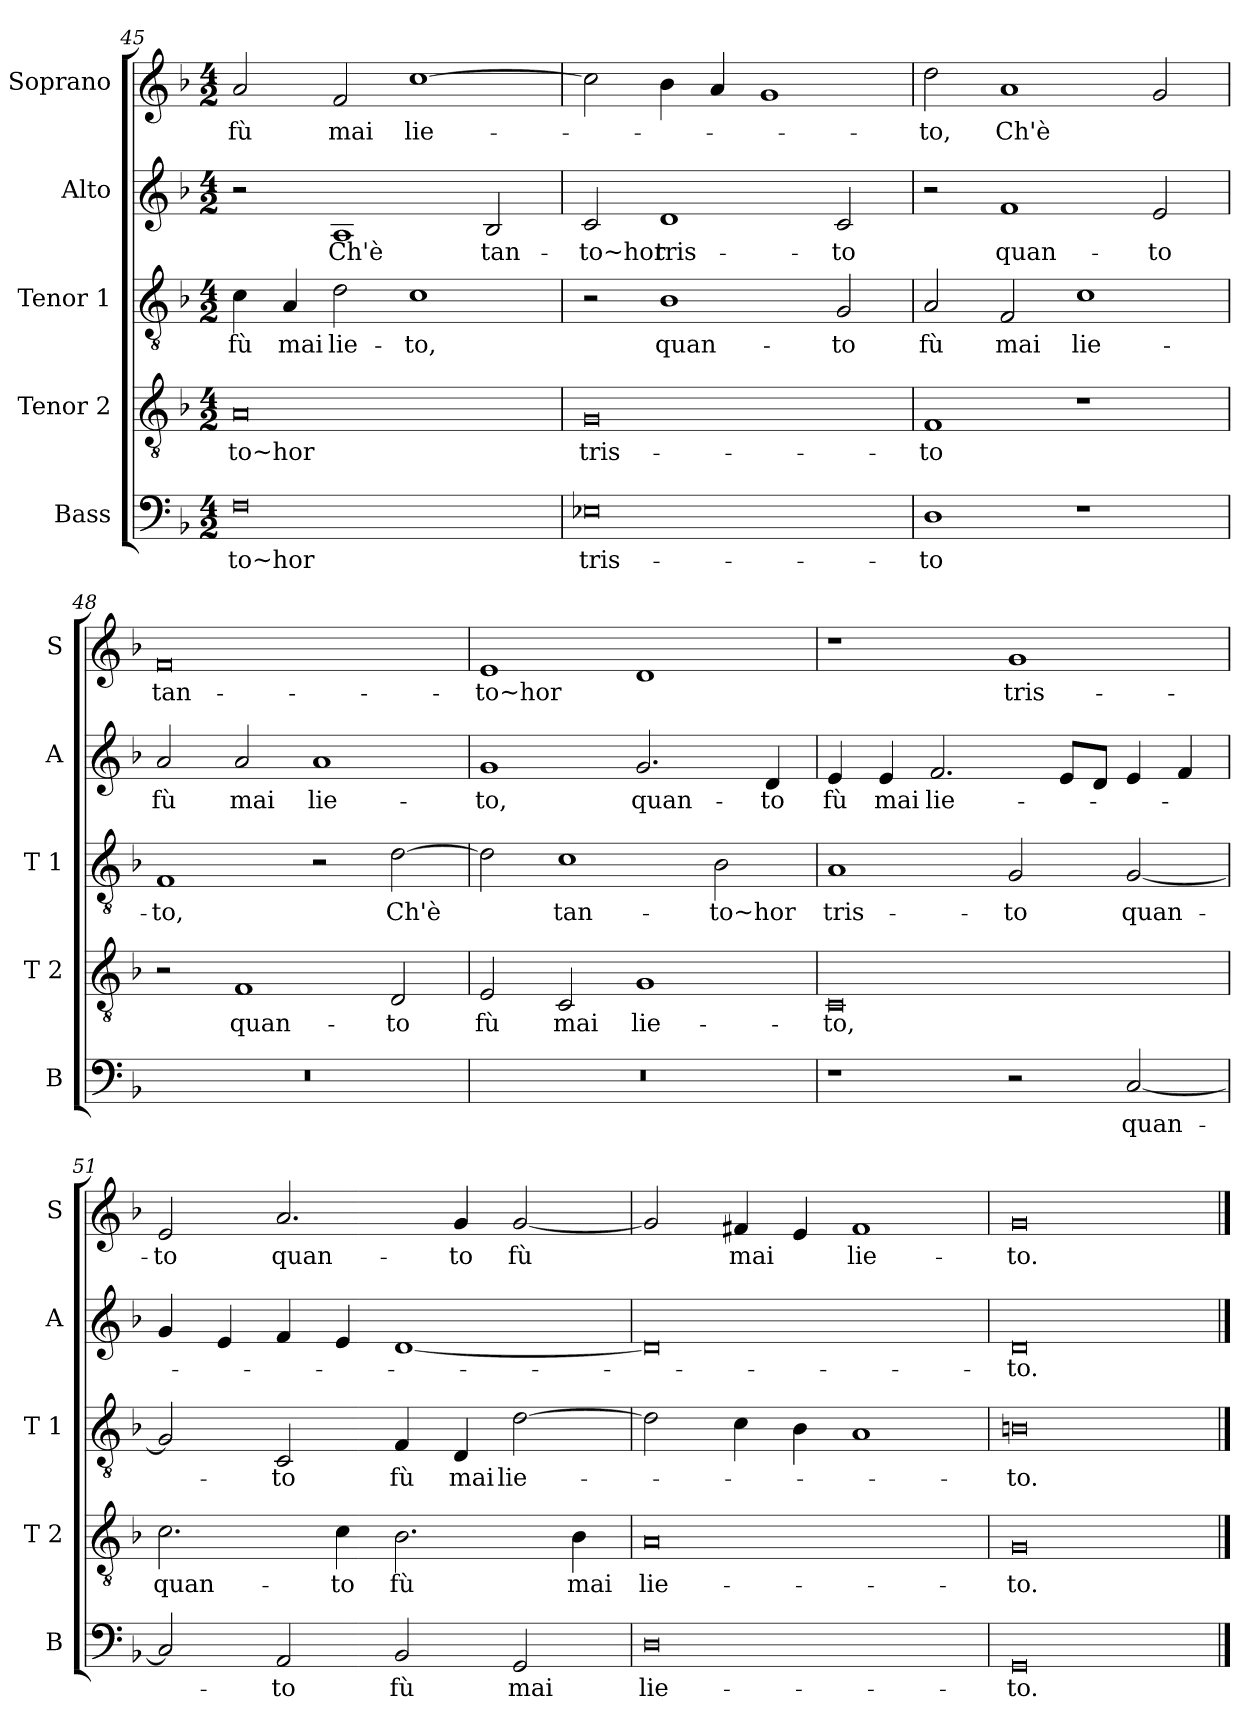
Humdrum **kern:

**kern	**text	**kern	**text	**kern	**text	**kern	**text	**kern	**text
*part5	*part5	*part4	*part4	*part3	*part3	*part2	*part2	*part1	*part1
*staff5	*staff5	*staff4	*staff4	*staff3	*staff3	*staff2	*staff2	*staff1	*staff1
*I"Bass	*	*I"Tenor 2	*	*I"Tenor 1	*	*I"Alto	*	*I"Soprano	*
*I'B	*	*I'T 2	*	*I'T 1	*	*I'A	*	*I'S	*
*clefF4	*	*clefGv2	*	*clefGv2	*	*clefG2	*	*clefG2	*
*k[b-]	*	*k[b-]	*	*k[b-]	*	*k[b-]	*	*k[b-]	*
*F:	*	*F:	*	*F:	*	*F:	*	*F:	*
*M4/2	*	*M4/2	*	*M4/2	*	*M4/2	*	*M4/2	*
=45	=45	=45	=45	=45	=45	=45	=45	=45	=45
!	!LO:LY:b	!	!LO:LY:b	!	!LO:LY:b	!	!	!	!LO:LY:b
0F	-to~hor	0A	-to~hor	4c\	fù	2r	.	2a/	fù
!	!	!	!	!	!LO:LY:b	!	!	!	!
.	.	.	.	4A/	mai	.	.	.	.
!	!	!	!	!	!LO:LY:b	!	!LO:LY:b	!	!LO:LY:b
.	.	.	.	2d\	lie-	1A	Ch'è	2f/	mai
!	!	!	!	!	!LO:LY:b	!	!	!	!LO:LY:b
.	.	.	.	1c	-to,	.	.	[1cc	lie-
!	!	!	!	!	!	!	!LO:LY:b	!	!
.	.	.	.	.	.	2B-/	tan-	.	.
!!LO:LB:g=z
=46	=46	=46	=46	=46	=46	=46	=46	=46	=46
!	!LO:LY:b	!	!LO:LY:b	!	!	!	!LO:LY:b	!	!
0E-X	tris-	0G	tris-	2r	.	2c/	-to~hor	2cc\]	.
!	!	!	!	!	!LO:LY:b	!	!LO:LY:b	!	!
.	.	.	.	1B-	quan-	1d	tris-	4b-\	.
.	.	.	.	.	.	.	.	4a/	.
.	.	.	.	.	.	.	.	1g	.
!	!	!	!	!	!LO:LY:b	!	!LO:LY:b	!	!
.	.	.	.	2G/	-to	2c/	-to	.	.
=47	=47	=47	=47	=47	=47	=47	=47	=47	=47
!	!LO:LY:b	!	!LO:LY:b	!	!LO:LY:b	!	!	!	!LO:LY:b
1D	-to	1F	-to	2A/	fù	2r	.	2dd\	-to,
!	!	!	!	!	!LO:LY:b	!	!LO:LY:b	!	!LO:LY:b
.	.	.	.	2F/	mai	1f	quan-	1a	Ch'è
!	!	!	!	!	!LO:LY:b	!	!	!	!
1r	.	1r	.	1c	lie-	.	.	.	.
!	!	!	!	!	!	!	!LO:LY:b	!	!
.	.	.	.	.	.	2e/	-to	2g/	.
=48	=48	=48	=48	=48	=48	=48	=48	=48	=48
!	!	!	!	!	!LO:LY:b	!	!LO:LY:b	!	!LO:LY:b
0r	.	2r	.	1F	-to,	2a/	fù	0f	tan-
!	!	!	!LO:LY:b	!	!	!	!LO:LY:b	!	!
.	.	1F	quan-	.	.	2a/	mai	.	.
!	!	!	!	!	!	!	!LO:LY:b	!	!
.	.	.	.	2r	.	1a	lie-	.	.
!	!	!	!LO:LY:b	!	!LO:LY:b	!	!	!	!
.	.	2D/	-to	[2d\	Ch'è	.	.	.	.
=49	=49	=49	=49	=49	=49	=49	=49	=49	=49
!	!	!	!LO:LY:b	!	!	!	!LO:LY:b	!	!LO:LY:b
0r	.	2E/	fù	2d\]	.	1g	-to,	1e	-to~hor
!	!	!	!LO:LY:b	!	!LO:LY:b	!	!	!	!
.	.	2C/	mai	1c	tan-	.	.	.	.
!	!	!	!LO:LY:b	!	!	!	!LO:LY:b	!	!
.	.	1G	lie-	.	.	2.g/	quan-	1d	.
!	!	!	!	!	!LO:LY:b	!	!	!	!
.	.	.	.	2B-\	-to~hor	.	.	.	.
!	!	!	!	!	!	!	!LO:LY:b	!	!
.	.	.	.	.	.	4d/	-to	.	.
=50	=50	=50	=50	=50	=50	=50	=50	=50	=50
!	!	!	!LO:LY:b	!	!LO:LY:b	!	!LO:LY:b	!	!
1r	.	0C	-to,	1A	tris-	4e/	fù	1r	.
!	!	!	!	!	!	!	!LO:LY:b	!	!
.	.	.	.	.	.	4e/	mai	.	.
!	!	!	!	!	!	!	!LO:LY:b	!	!
.	.	.	.	.	.	2.f/	lie-	.	.
!	!	!	!	!	!LO:LY:b	!	!	!	!LO:LY:b
2r	.	.	.	2G/	-to	.	.	1g	tris-
.	.	.	.	.	.	8e/L	.	.	.
.	.	.	.	.	.	8d/J	.	.	.
!	!LO:LY:b	!	!	!	!LO:LY:b	!	!	!	!
[2C/	quan-	.	.	[2G/	quan-	4e/	.	.	.
.	.	.	.	.	.	4f/	.	.	.
!!LO:LB:g=z
=51	=51	=51	=51	=51	=51	=51	=51	=51	=51
!	!	!	!LO:LY:b	!	!	!	!	!	!LO:LY:b
2C/]	.	2.c\	quan-	2G/]	.	4g/	.	2e/	-to
.	.	.	.	.	.	4e/	.	.	.
!	!LO:LY:b	!	!	!	!LO:LY:b	!	!	!	!LO:LY:b
2AA/	-to	.	.	2C/	-to	4f/	.	2.a/	quan-
!	!	!	!LO:LY:b	!	!	!	!	!	!
.	.	4c\	-to	.	.	4e/	.	.	.
!	!LO:LY:b	!	!LO:LY:b	!	!LO:LY:b	!	!	!	!
2BB-/	fù	2.B-\	fù	4F/	fù	[1d	.	.	.
!	!	!	!	!	!LO:LY:b	!	!	!	!LO:LY:b
.	.	.	.	4D/	mai	.	.	4g/	-to
!	!LO:LY:b	!	!	!	!LO:LY:b	!	!	!	!LO:LY:b
2GG/	mai	.	.	[2d\	lie-	.	.	[2g/	fù
!	!	!	!LO:LY:b	!	!	!	!	!	!
.	.	4B-\	mai	.	.	.	.	.	.
=52	=52	=52	=52	=52	=52	=52	=52	=52	=52
!	!LO:LY:b	!	!LO:LY:b	!	!	!	!	!	!
0D	lie-	0A	lie-	2d\]	.	0d]	.	2g/]	.
!	!	!	!	!	!	!	!	!	!LO:LY:b
.	.	.	.	4c\	.	.	.	4f#X/	mai
.	.	.	.	4B-\	.	.	.	4e/	.
!	!	!	!	!	!	!	!	!	!LO:LY:b
.	.	.	.	1A	.	.	.	1f#	lie-
=53	=53	=53	=53	=53	=53	=53	=53	=53	=53
!	!LO:LY:b	!	!LO:LY:b	!	!LO:LY:b	!	!LO:LY:b	!	!LO:LY:b
0GG	-to.	0G	-to.	0Bn	-to.	0d	-to.	0g	-to.
==	==	==	==	==	==	==	==	==	==
*-	*-	*-	*-	*-	*-	*-	*-	*-	*-
